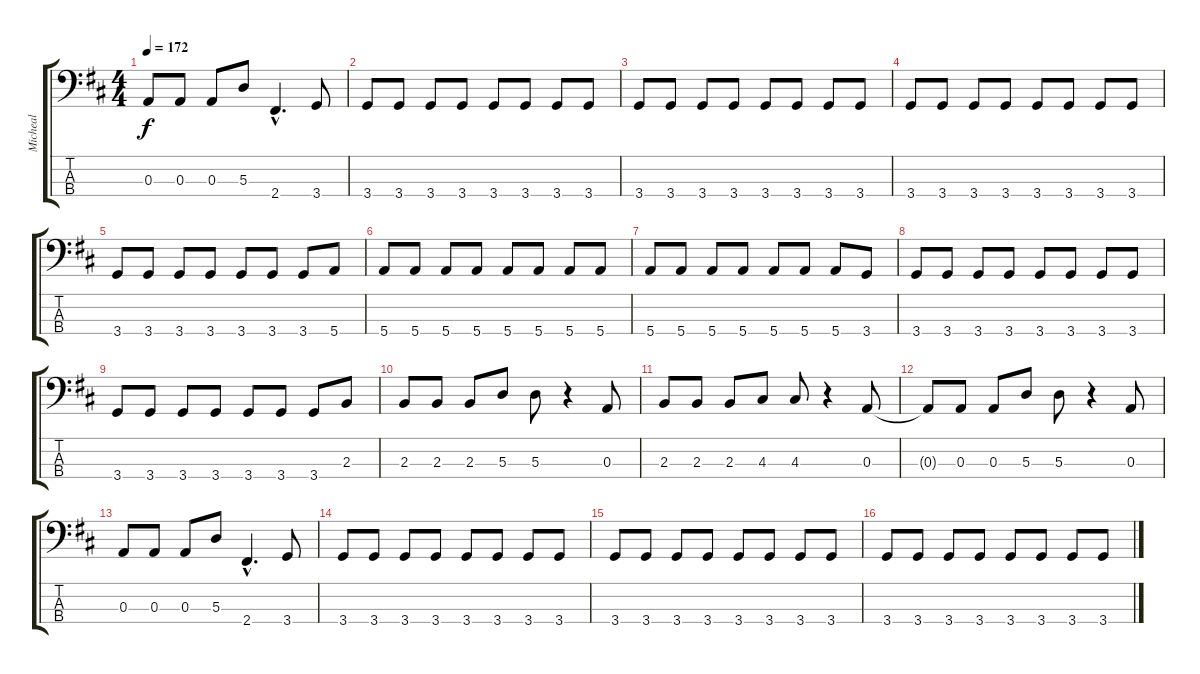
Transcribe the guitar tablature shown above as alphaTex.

\track ("Micheal" "Micheal") {instrument electricbassfinger}
\staff {score tabs}
\tuning (G2 D2 A1 E1) {hide}
\ts (4 4)
\tempo 172
\clef f4
\ks d
0.3.8{dy f} 0.3.8 0.3.8 5.3.8 2.4{hac}.4{d} 3.4.8 |
3.4.8 3.4.8 3.4.8 3.4.8 3.4.8 3.4.8 3.4.8 3.4.8 |
3.4.8 3.4.8 3.4.8 3.4.8 3.4.8 3.4.8 3.4.8 3.4.8 |
3.4.8 3.4.8 3.4.8 3.4.8 3.4.8 3.4.8 3.4.8 3.4.8 |
3.4.8 3.4.8 3.4.8 3.4.8 3.4.8 3.4.8 3.4.8 5.4.8 |
5.4.8 5.4.8 5.4.8 5.4.8 5.4.8 5.4.8 5.4.8 5.4.8 |
5.4.8 5.4.8 5.4.8 5.4.8 5.4.8 5.4.8 5.4.8 3.4.8 |
3.4.8 3.4.8 3.4.8 3.4.8 3.4.8 3.4.8 3.4.8 3.4.8 |
3.4.8 3.4.8 3.4.8 3.4.8 3.4.8 3.4.8 3.4.8 2.3.8 |
2.3.8 2.3.8 2.3.8 5.3.8 5.3.8 r.4 0.3.8 |
2.3.8 2.3.8 2.3.8 4.3.8 4.3.8 r.4 0.3.8 |
0.3{t}.8 0.3.8 0.3.8 5.3.8 5.3.8 r.4 0.3.8 |
0.3.8 0.3.8 0.3.8 5.3.8 2.4{hac}.4{d} 3.4.8 |
3.4.8 3.4.8 3.4.8 3.4.8 3.4.8 3.4.8 3.4.8 3.4.8 |
3.4.8 3.4.8 3.4.8 3.4.8 3.4.8 3.4.8 3.4.8 3.4.8 |
3.4.8 3.4.8 3.4.8 3.4.8 3.4.8 3.4.8 3.4.8 3.4.8
